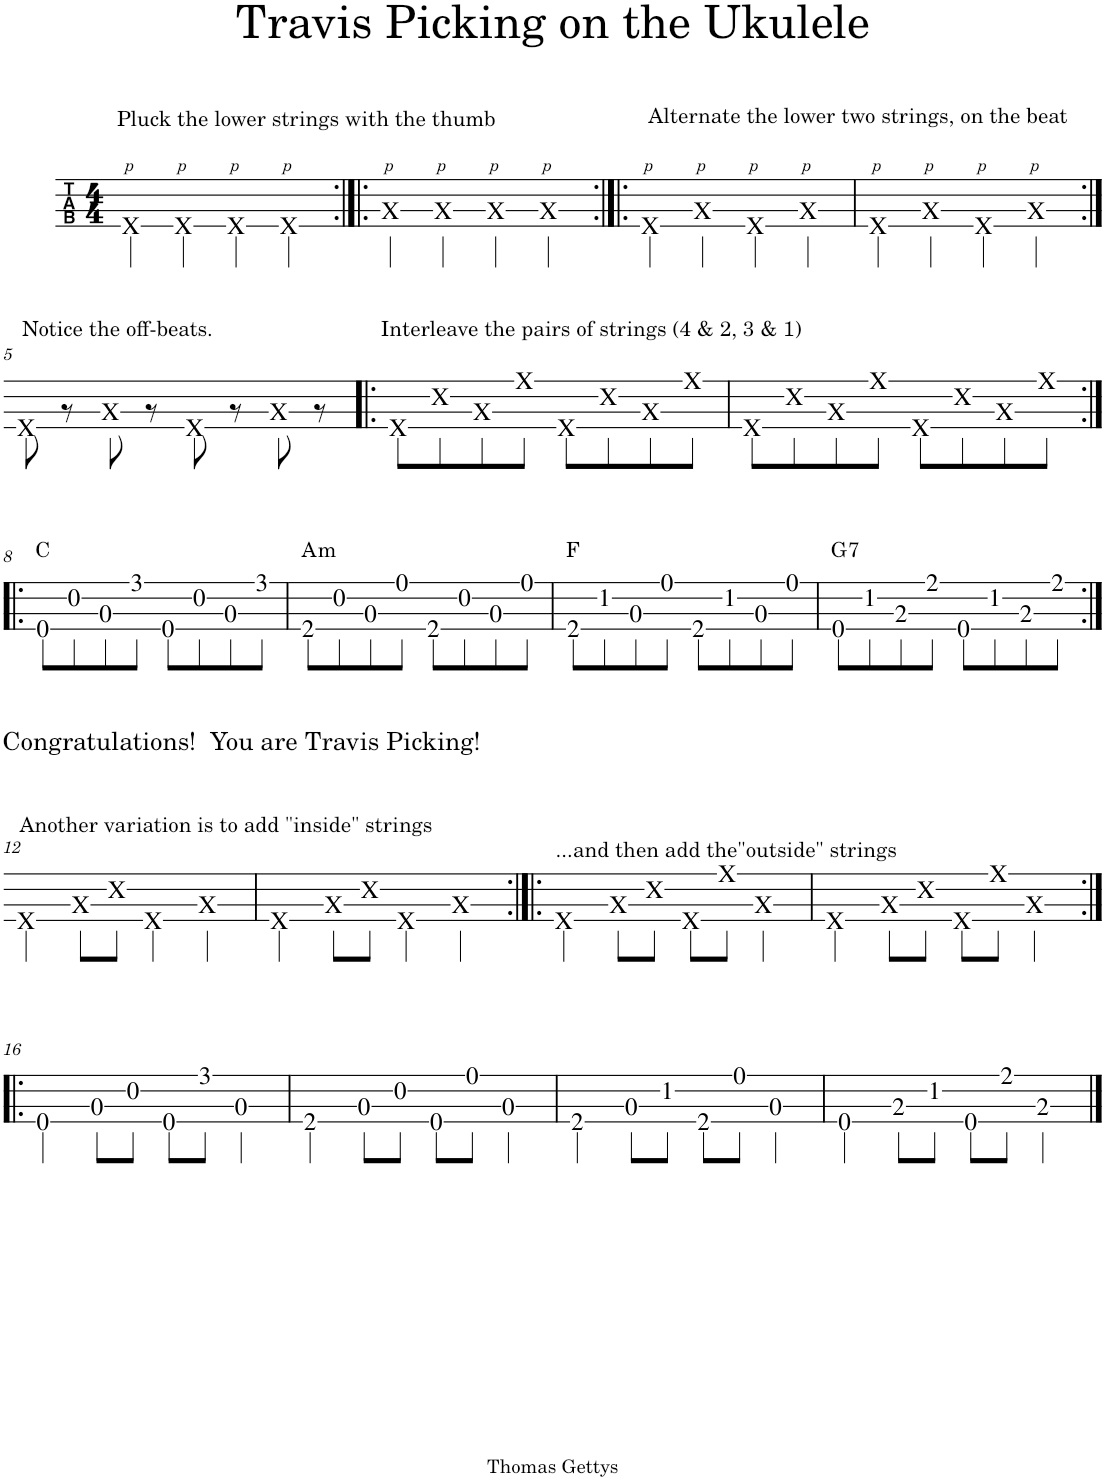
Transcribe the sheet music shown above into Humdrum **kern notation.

**kern	**harte	**kern
*part2	*part2	*part1
*staff2	*	*staff1
*I"Ukulele	*	*I"Ukulele
*I'Uk.	*	*I'Uk.
*stria4	*	*stria5
*	*	*clefG2
*k[]	*	*k[]
*M4/4	*	*M4/4
=1	=1	=1
!LO:TX:a:t=Pluck the lower strings with the thumb	!	!
4G\	.	1r
4G\	.	.
4G\	.	.
4G\	.	.
=2:|!|:	=2:|!|:	=2:|!|:
4c\	.	1r
4c\	.	.
4c\	.	.
4c\	.	.
=3:|!|:	=3:|!|:	=3:|!|:
!LO:TX:a:t=Alternate the lower two strings, on the beat	!	!
4G\	.	1r
4c\	.	.
4G\	.	.
4c\	.	.
=4	=4	=4
4G\	.	4G
4c\	.	4c
4G\	.	4G
4c\	.	4c
!!LO:LB:g=z
=5:|!	=5:|!	=5:|!
!LO:TX:a:t=Notice the off-beats.	!	!
8G\	.	1r
8r	.	.
8c\	.	.
8r	.	.
8G\	.	.
8r	.	.
8c\	.	.
8r	.	.
=6!|:	=6!|:	=6!|:
!LO:TX:a:t=Interleave the pairs of strings (4 & 2, 3 & 1)	!	!
8G\L	.	1r
8e\	.	.
8c\	.	.
8cc\J	.	.
8G\L	.	.
8e\	.	.
8c\	.	.
8cc\J	.	.
=7	=7	=7
8G\L	.	1r
8e\	.	.
8c\	.	.
8cc\J	.	.
8G\L	.	.
8e\	.	.
8c\	.	.
8cc\J	.	.
!!LO:LB:g=z
=8:|!|:	=8:|!|:	=8:|!|:
8G\L	C:maj	1r
8e\	.	.
8c\	.	.
8cc\J	.	.
8G\L	.	.
8e\	.	.
8c\	.	.
8cc\J	.	.
=9	=9	=9
!	!LO:H:kt=m	!
8A\L	A:min	1r
8e\	.	.
8c\	.	.
8a\J	.	.
8A\L	.	.
8e\	.	.
8c\	.	.
8a\J	.	.
=10	=10	=10
8A\L	F:maj	1r
8f\	.	.
8c\	.	.
8a\J	.	.
8A\L	.	.
8f\	.	.
8c\	.	.
8a\J	.	.
=11	=11	=11
!	!LO:H:kt=7	!
8G\L	G:7	1r
8f\	.	.
8d\	.	.
8b\J	.	.
8G\L	.	.
8f\	.	.
8d\	.	.
8b\J	.	.
!!LO:LB:g=z
=12:|!	=12:|!	=12:|!
!LO:TX:a:t=Another variation is to add "inside" strings	!	!
4G\	.	1r
8c\L	.	.
8e\J	.	.
4G\	.	.
4c\	.	.
=13	=13	=13
4G\	.	1r
8c\L	.	.
8e\J	.	.
4G\	.	.
4c\	.	.
=14:|!|:	=14:|!|:	=14:|!|:
!LO:TX:a:t=...and then add the"outside" strings	!	!
4G\	.	1r
8c\L	.	.
8e\J	.	.
8G\L	.	.
8cc\J	.	.
4c\	.	.
=15	=15	=15
4G\	.	1r
8c\L	.	.
8e\J	.	.
8G\L	.	.
8cc\J	.	.
4c\	.	.
!!LO:LB:g=z
=16:|!|:	=16:|!|:	=16:|!|:
4G\	.	1r
8c\L	.	.
8e\J	.	.
8G\L	.	.
8cc\J	.	.
4c\	.	.
=17	=17	=17
4A\	.	1r
8c\L	.	.
8e\J	.	.
8G\L	.	.
8a\J	.	.
4c\	.	.
=18	=18	=18
4A\	.	1r
8c\L	.	.
8f\J	.	.
8A\L	.	.
8a\J	.	.
4c\	.	.
=19	=19	=19
4G\	.	1r
8d\L	.	.
8f\J	.	.
8G\L	.	.
8b\J	.	.
4d\	.	.
==	==	==
*-	*-	*-
